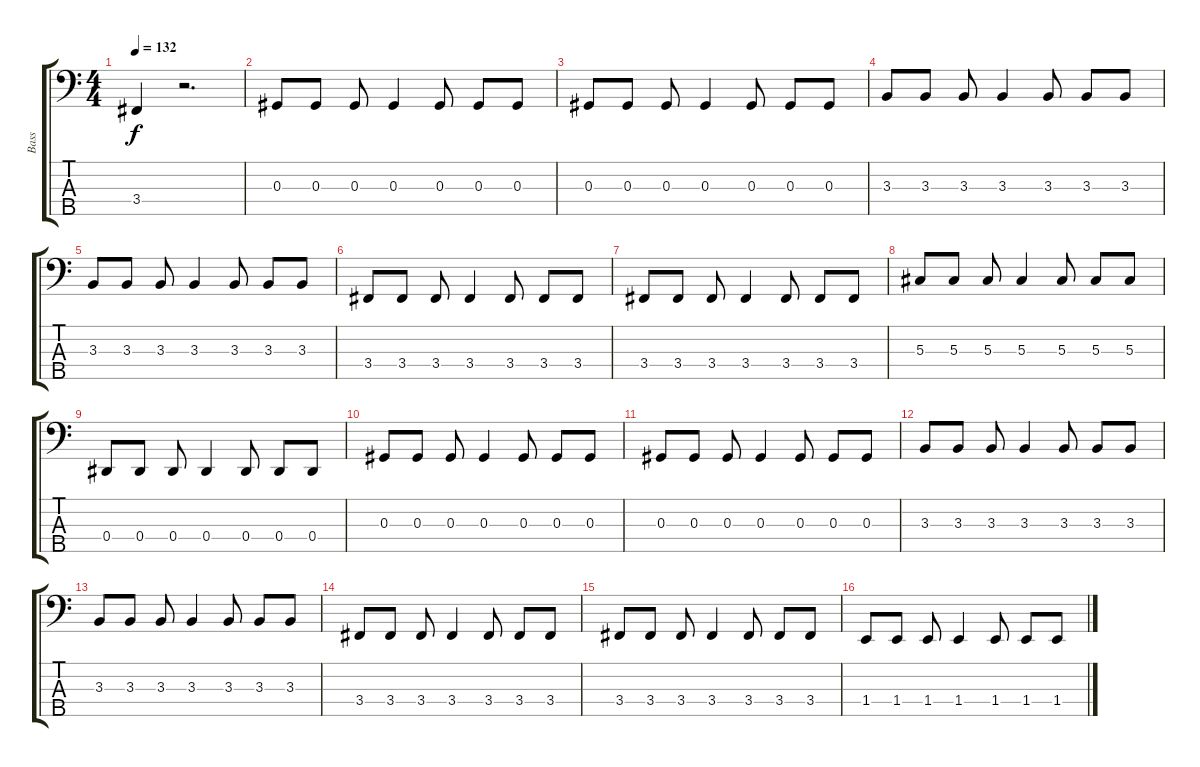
\track ("Bass" "Bass") {mute instrument electricbassfinger}
\staff {score tabs}
\tuning (Gb2 Db2 Ab1 Eb1 Bb0) {hide}
\ts (4 4)
\tempo 132
\clef f4
\ks c
3.4.4{dy f} r.2{d} |
0.3.8 0.3.8 0.3.8 0.3.4 0.3.8 0.3.8 0.3.8 |
0.3.8 0.3.8 0.3.8 0.3.4 0.3.8 0.3.8 0.3.8 |
3.3.8 3.3.8 3.3.8 3.3.4 3.3.8 3.3.8 3.3.8 |
3.3.8 3.3.8 3.3.8 3.3.4 3.3.8 3.3.8 3.3.8 |
3.4.8 3.4.8 3.4.8 3.4.4 3.4.8 3.4.8 3.4.8 |
3.4.8 3.4.8 3.4.8 3.4.4 3.4.8 3.4.8 3.4.8 |
5.3.8 5.3.8 5.3.8 5.3.4 5.3.8 5.3.8 5.3.8 |
0.4.8 0.4.8 0.4.8 0.4.4 0.4.8 0.4.8 0.4.8 |
0.3.8 0.3.8 0.3.8 0.3.4 0.3.8 0.3.8 0.3.8 |
0.3.8 0.3.8 0.3.8 0.3.4 0.3.8 0.3.8 0.3.8 |
3.3.8 3.3.8 3.3.8 3.3.4 3.3.8 3.3.8 3.3.8 |
3.3.8 3.3.8 3.3.8 3.3.4 3.3.8 3.3.8 3.3.8 |
3.4.8 3.4.8 3.4.8 3.4.4 3.4.8 3.4.8 3.4.8 |
3.4.8 3.4.8 3.4.8 3.4.4 3.4.8 3.4.8 3.4.8 |
1.4.8 1.4.8 1.4.8 1.4.4 1.4.8 1.4.8 1.4.8
